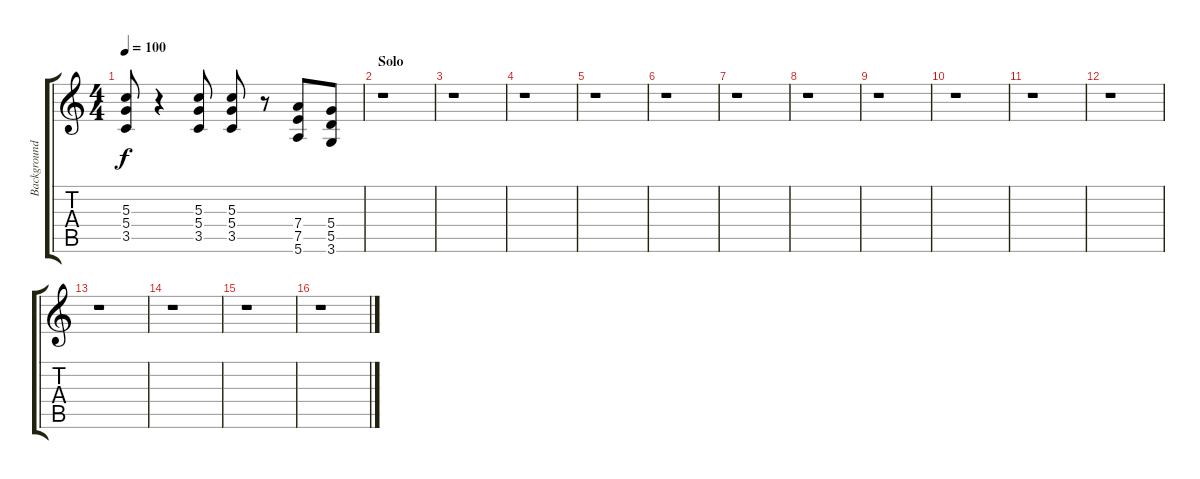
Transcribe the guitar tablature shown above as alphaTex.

\track ("Background Guitar2" "Background") {instrument electricguitarclean}
\staff {score tabs}
\tuning (E4 B3 G3 D3 A2 E2) {hide}
\ts (4 4)
\tempo 100
\clef g2
\ks c
(5.3 5.4 3.5).8{dy f} r.4 (5.3 5.4 3.5).8 (5.3 5.4 3.5).8 r.8 (7.4 7.5 5.6).8 (5.4 5.5 3.6).8 |
\section ("" "Solo")
r.1 |
r.1 |
r.1 |
r.1 |
r.1 |
r.1 |
r.1 |
r.1 |
r.1 |
r.1 |
r.1 |
r.1 |
r.1 |
r.1 |
r.1
